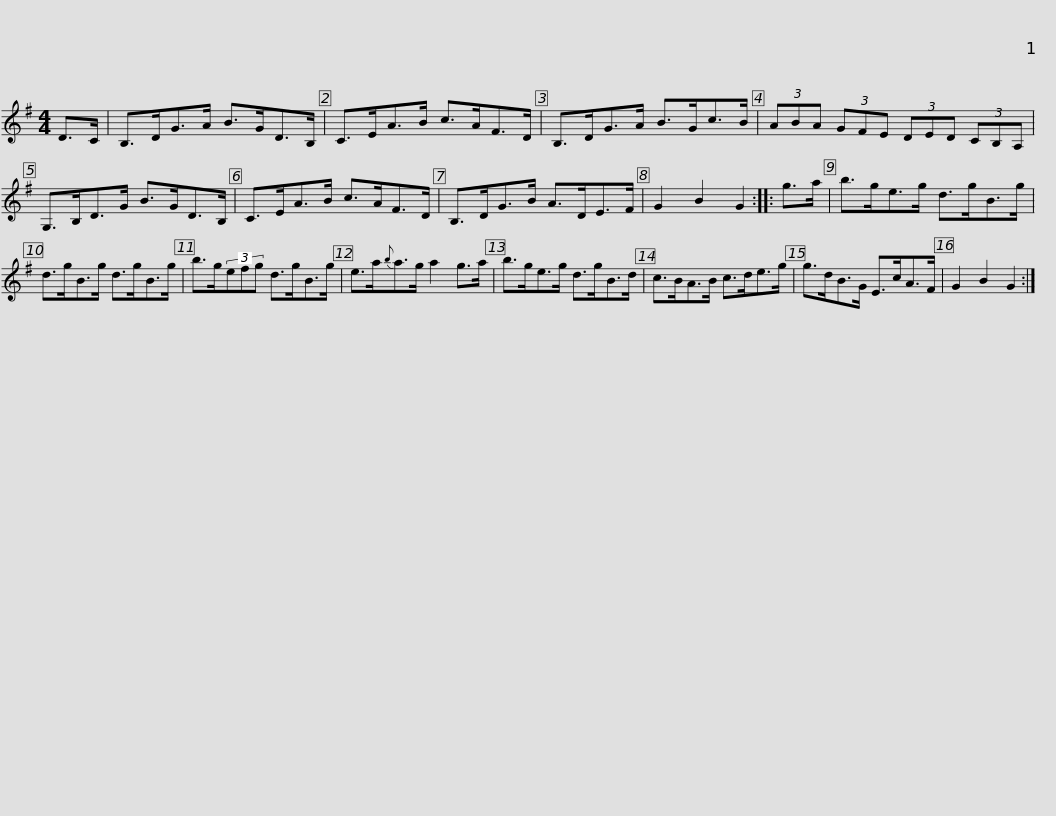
X:1
L:1/8
M:4/4
I:linebreak $
K:G
V:1 treble
V:1
 D>C | B,>DG>A B>GD>B, | C>EA>B c>AF>D | B,>DG>A B>Gc>B | (3ABA (3GFE (3DED (3CB,A, |$ %5
 G,>B,D>G B>GD>B, | C>EA>B c>AF>D | B,>DG>B A>DE>F | G2 B2 G2 :: g>a |$ %10
 b>ge>g d>gB>g | d>gB>g d>gB>g | b>g(3efg d>gB>g | e>a{b}a>g a2 g>a |$ b>ge>g d>gB>d | %15
 c>BA>B c>de>g | g>dB>G E>cA>F | G2 B2 G2 :| %18
